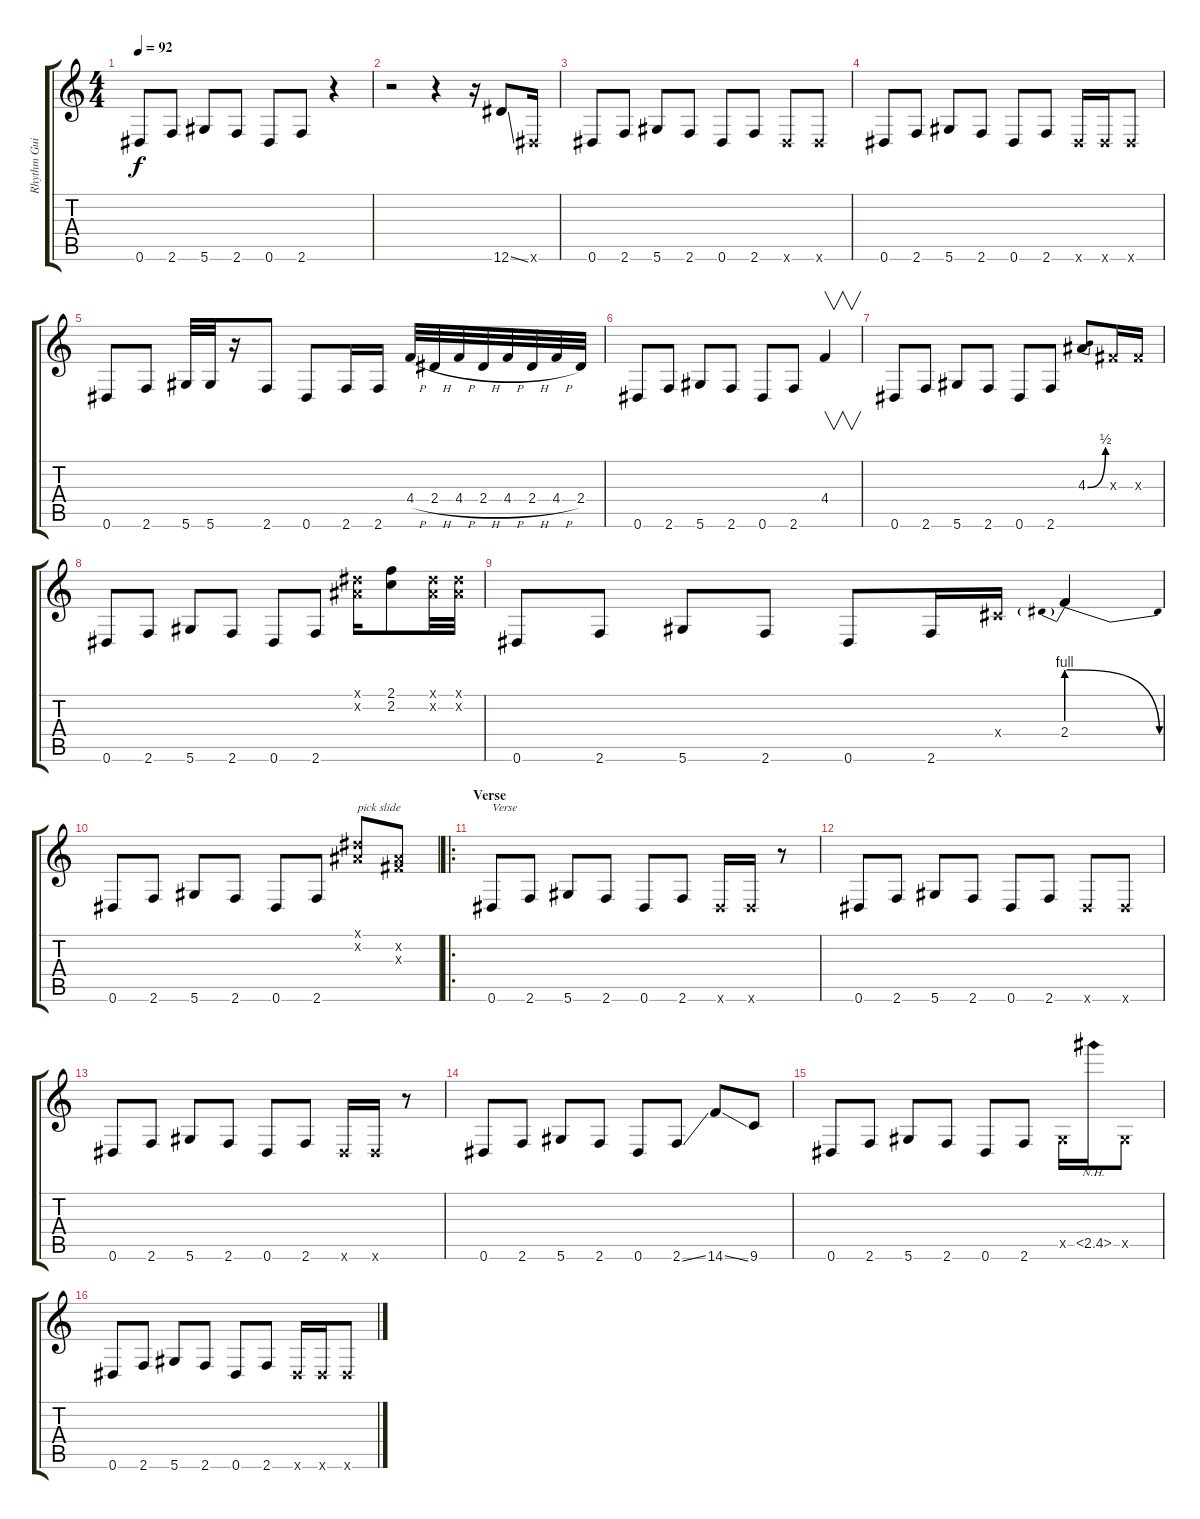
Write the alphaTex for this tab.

\track ("Rhythm Guitar" "Rhythm Gui") {instrument distortionguitar}
\staff {score tabs}
\tuning (Eb4 Bb3 Gb3 Db3 Ab2 Eb2) {hide}
\ts (4 4)
\tempo 92
\clef g2
\ks c
0.6.8{dy f} 2.6.8 5.6.8 2.6.8 0.6.8 2.6.8 r.4 |
r.2 r.4 r.16 12.6{ss}.8 0.6{x}.16 |
0.6.8 2.6.8 5.6.8 2.6.8 0.6.8 2.6.8 0.6{x}.8 0.6{x}.8 |
0.6.8 2.6.8 5.6.8 2.6.8 0.6.8 2.6.8 0.6{x}.16 0.6{x}.16 0.6{x}.8 |
0.6.8 2.6.8 5.6.32 5.6.32 r.16 2.6.8 0.6.8 2.6.16 2.6.16 4.4{h}.32 2.4{h}.32 4.4{h}.32 2.4{h}.32 4.4{h}.32 2.4{h}.32 4.4{h}.32 2.4.32 |
0.6.8 2.6.8 5.6.8 2.6.8 0.6.8 2.6.8 4.4.4{v} |
0.6.8 2.6.8 5.6.8 2.6.8 0.6.8 2.6.8 4.3{be (bend 0 0 60 2)}.8 0.3{x}.16 0.3{x}.16 |
0.6.8 2.6.8 5.6.8 2.6.8 0.6.8 2.6.8 (0.1{x} 0.2{x}).16 (2.1 2.2).8 (0.1{x} 0.2{x}).32 (0.1{x} 0.2{x}).32 |
0.6.8 2.6.8 5.6.8 2.6.8 0.6.8 2.6.16 0.4{x}.16 2.4{be (prebendrelease 0 4 60 0)}.4 |
0.6.8 2.6.8 5.6.8 2.6.8 0.6.8 2.6.8 (0.1{x} 0.2{x}).8{txt "pick slide"} (0.2{x} 0.3{x}).8 |
\ro
\section ("" "Verse")
0.6.8{txt "Verse"} 2.6.8 5.6.8 2.6.8 0.6.8 2.6.8 0.6{x}.16 0.6{x}.16 r.8 |
0.6.8 2.6.8 5.6.8 2.6.8 0.6.8 2.6.8 0.6{x}.8 0.6{x}.8 |
0.6.8 2.6.8 5.6.8 2.6.8 0.6.8 2.6.8 0.6{x}.16 0.6{x}.16 r.8 |
0.6.8 2.6.8 5.6.8 2.6.8 0.6.8 2.6{ss}.8 14.6{ss}.8 9.6.8 |
0.6.8 2.6.8 5.6.8 2.6.8 0.6.8 2.6.8 0.5{x}.16 2.5{nh}.16 0.5{x}.8 |
0.6.8 2.6.8 5.6.8 2.6.8 0.6.8 2.6.8 0.6{x}.16 0.6{x}.16 0.6{x}.8
